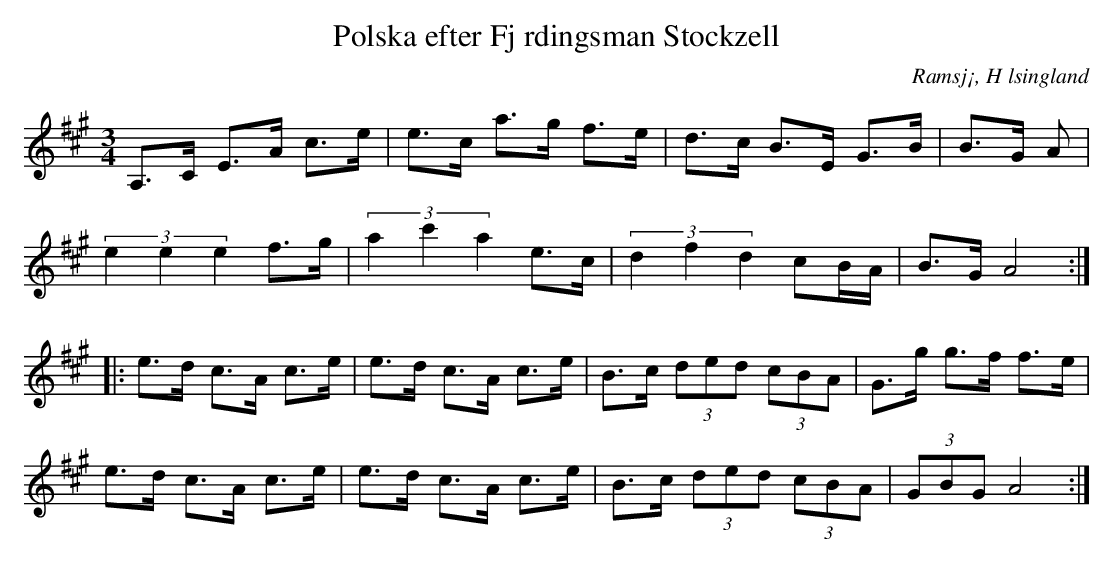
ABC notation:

X:1
T:Polska efter Fj rdingsman Stockzell
O: Ramsj¡, H lsingland
M:3/4
L:1/8
K:A
A,>C E>A c>e|e>c a>g f>e| d>c B>E G>B |B>G A |
(3e2 e2 e2 f>g | (3a2 c'2 a2 e>c | (3d2 f2 d2 cB/A/ | B>G A4 :|
|: e>d c>A c>e | e>d c>A c>e | B>c (3ded (3cBA | G>g g>f f>e |
e>d c>A c>e | e>d c>A c>e | B>c (3ded (3cBA | (3GBG A4 :|]
